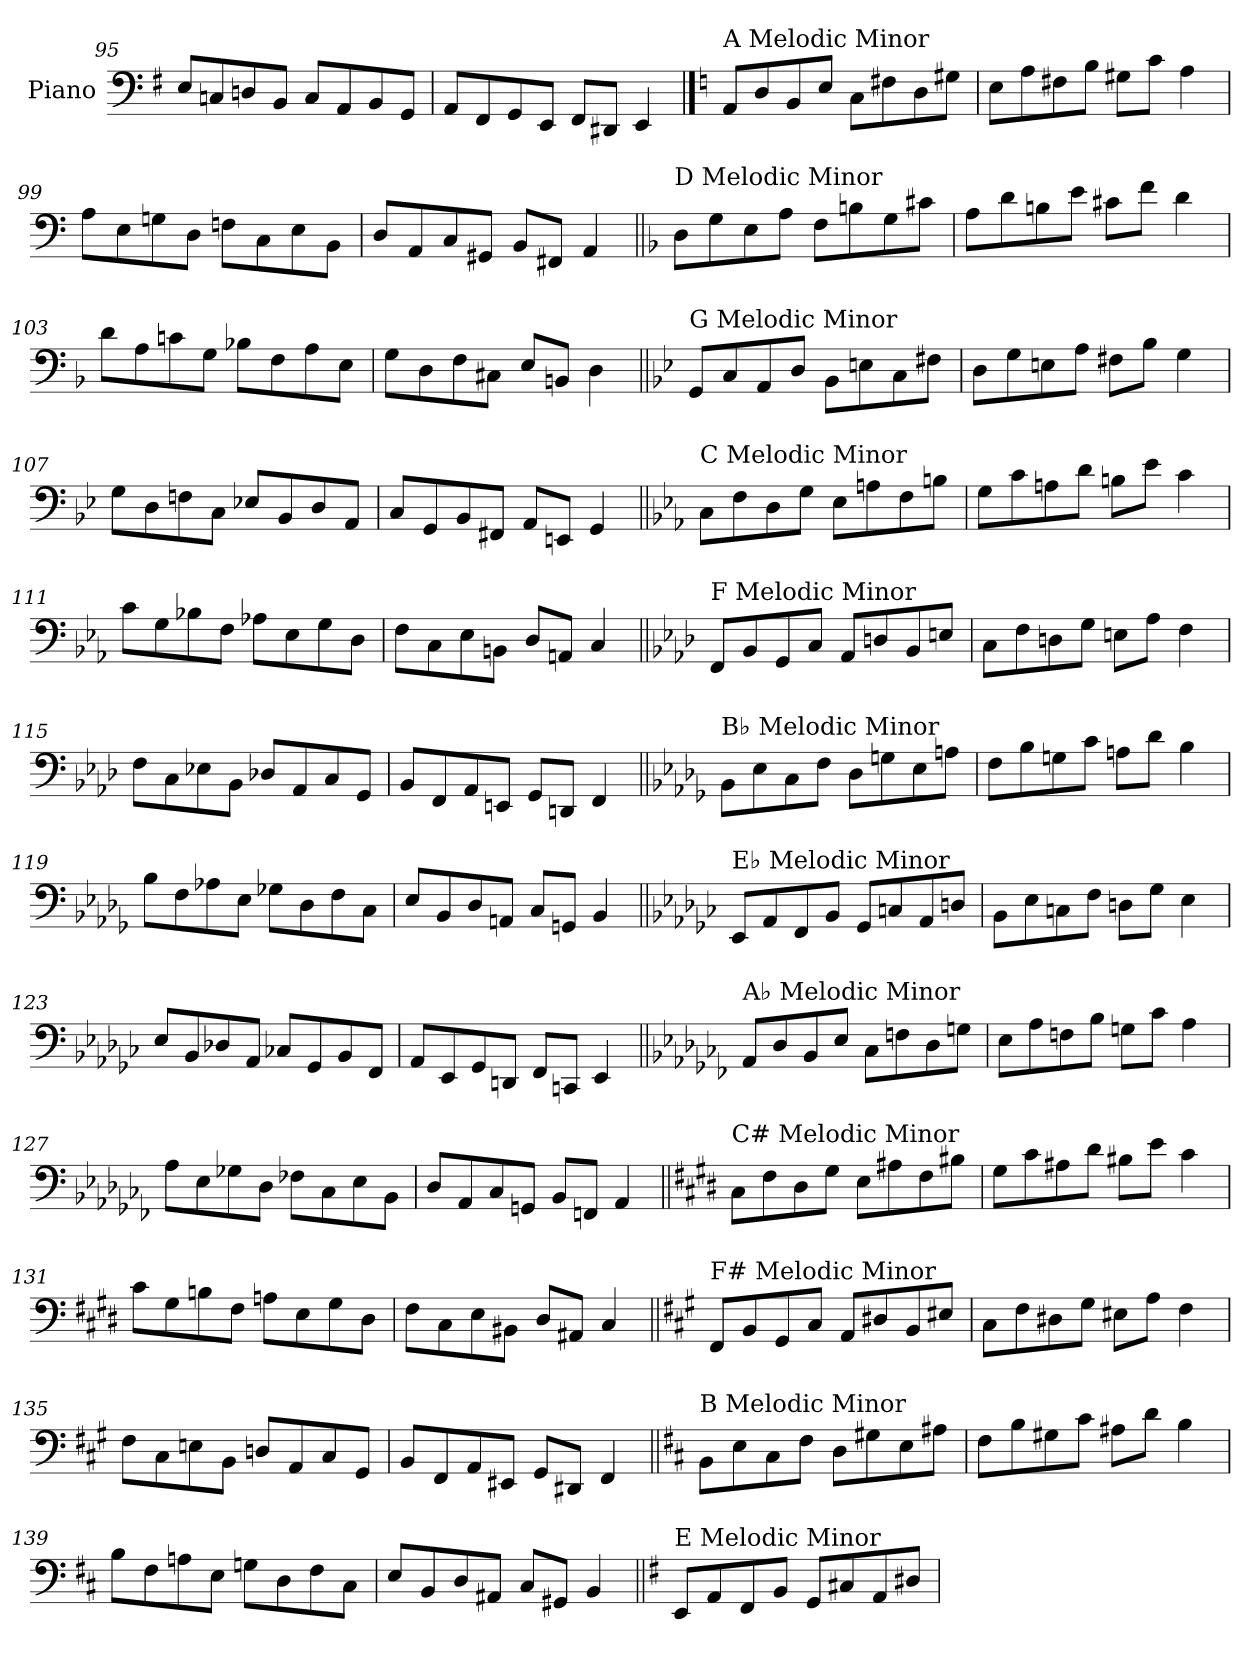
**kern
*part1
*staff1
*I"Piano
*I'Pno.
*clefF4
*k[f#]
=95
8E/L
8Cn/
8Dn/
8BB/J
8C/L
8AA/
8BB/
8GG/J
=96
8AA/L
8FF#/
8GG/
8EE/J
8FF#/L
8DD#X/J
4EE/
!!LO:PB:g=z
==97
*k[]
!LO:TX:a:t=A Melodic Minor
8AA/L
8D/
8BB/
8E/J
8C\L
8F#X\
8D\
8G#X\J
=98
8E\L
8A\
8F#X\
8B\J
8G#X\L
8c\J
4A\
=99
8A\L
8E\
8Gn\
8D\J
8Fn\L
8C\
8E\
8BB\J
=100
8D/L
8AA/
8C/
8GG#X/J
8BB/L
8FF#X/J
4AA/
!!LO:LB:g=z
=101||
*k[b-]
!LO:TX:a:t=D Melodic Minor
8D\L
8G\
8E\
8A\J
8F\L
8Bn\
8G\
8c#X\J
=102
8A\L
8d\
8Bn\
8e\J
8c#X\L
8f\J
4d\
=103
8d\L
8A\
8cn\
8G\J
8B-X\L
8F\
8A\
8E\J
=104
8G\L
8D\
8F\
8C#X\J
8E/L
8BBn/J
4D\
!!LO:LB:g=z
=105||
*k[b-e-]
!LO:TX:a:t=G Melodic Minor
8GG/L
8C/
8AA/
8D/J
8BB-\L
8En\
8C\
8F#X\J
=106
8D\L
8G\
8En\
8A\J
8F#X\L
8B-\J
4G\
=107
8G\L
8D\
8Fn\
8C\J
8E-X/L
8BB-/
8D/
8AA/J
=108
8C/L
8GG/
8BB-/
8FF#X/J
8AA/L
8EEn/J
4GG/
!!LO:LB:g=z
=109||
*k[b-e-a-]
!LO:TX:a:t=C Melodic Minor
8C\L
8F\
8D\
8G\J
8E-\L
8An\
8F\
8Bn\J
=110
8G\L
8c\
8An\
8d\J
8Bn\L
8e-\J
4c\
=111
8c\L
8G\
8B-X\
8F\J
8A-X\L
8E-\
8G\
8D\J
=112
8F\L
8C\
8E-\
8BBn\J
8D/L
8AAn/J
4C/
!!LO:LB:g=z
=113||
*k[b-e-a-d-]
!LO:TX:a:t=F Melodic Minor
8FF/L
8BB-/
8GG/
8C/J
8AA-/L
8Dn/
8BB-/
8En/J
=114
8C\L
8F\
8Dn\
8G\J
8En\L
8A-\J
4F\
=115
8F\L
8C\
8E-X\
8BB-\J
8D-X/L
8AA-/
8C/
8GG/J
=116
8BB-/L
8FF/
8AA-/
8EEn/J
8GG/L
8DDn/J
4FF/
!!LO:LB:g=z
=117||
*k[b-e-a-d-g-]
!LO:TX:a:t=B♭ Melodic Minor
8BB-\L
8E-\
8C\
8F\J
8D-\L
8Gn\
8E-\
8An\J
=118
8F\L
8B-\
8Gn\
8c\J
8An\L
8d-\J
4B-\
=119
8B-\L
8F\
8A-X\
8E-\J
8G-X\L
8D-\
8F\
8C\J
=120
8E-/L
8BB-/
8D-/
8AAn/J
8C/L
8GGn/J
4BB-/
!!LO:LB:g=z
=121||
*k[b-e-a-d-g-c-]
!LO:TX:a:t=E♭ Melodic Minor
8EE-/L
8AA-/
8FF/
8BB-/J
8GG-/L
8Cn/
8AA-/
8Dn/J
=122
8BB-\L
8E-\
8Cn\
8F\J
8Dn\L
8G-\J
4E-\
=123
8E-/L
8BB-/
8D-X/
8AA-/J
8C-X/L
8GG-/
8BB-/
8FF/J
=124
8AA-/L
8EE-/
8GG-/
8DDn/J
8FF/L
8CCn/J
4EE-/
!!LO:LB:g=z
=125||
*k[b-e-a-d-g-c-f-]
!LO:TX:a:t=A♭ Melodic Minor
8AA-/L
8D-/
8BB-/
8E-/J
8C-\L
8Fn\
8D-\
8Gn\J
=126
8E-\L
8A-\
8Fn\
8B-\J
8Gn\L
8c-\J
4A-\
=127
8A-\L
8E-\
8G-X\
8D-\J
8F-X\L
8C-\
8E-\
8BB-\J
=128
8D-/L
8AA-/
8C-/
8GGn/J
8BB-/L
8FFn/J
4AA-/
!!LO:LB:g=z
=129||
*k[f#c#g#d#]
!LO:TX:a:t=C# Melodic Minor
8C#\L
8F#\
8D#\
8G#\J
8E\L
8A#X\
8F#\
8B#X\J
=130
8G#\L
8c#\
8A#X\
8d#\J
8B#X\L
8e\J
4c#\
=131
8c#\L
8G#\
8Bn\
8F#\J
8An\L
8E\
8G#\
8D#\J
=132
8F#\L
8C#\
8E\
8BB#X\J
8D#/L
8AA#X/J
4C#/
!!LO:LB:g=z
=133||
*k[f#c#g#]
!LO:TX:a:t=F# Melodic Minor
8FF#/L
8BB/
8GG#/
8C#/J
8AA/L
8D#X/
8BB/
8E#X/J
=134
8C#\L
8F#\
8D#X\
8G#\J
8E#X\L
8A\J
4F#\
=135
8F#\L
8C#\
8En\
8BB\J
8Dn/L
8AA/
8C#/
8GG#/J
=136
8BB/L
8FF#/
8AA/
8EE#X/J
8GG#/L
8DD#X/J
4FF#/
!!LO:LB:g=z
=137||
*k[f#c#]
!LO:TX:a:t=B Melodic Minor
8BB\L
8E\
8C#\
8F#\J
8D\L
8G#X\
8E\
8A#X\J
=138
8F#\L
8B\
8G#X\
8c#\J
8A#X\L
8d\J
4B\
=139
8B\L
8F#\
8An\
8E\J
8Gn\L
8D\
8F#\
8C#\J
=140
8E/L
8BB/
8D/
8AA#X/J
8C#/L
8GG#X/J
4BB/
!!LO:LB:g=z
=141||
*k[f#]
!LO:TX:a:t=E Melodic Minor
8EE/L
8AA/
8FF#/
8BB/J
8GG/L
8C#X/
8AA/
8D#X/J
=
*-
